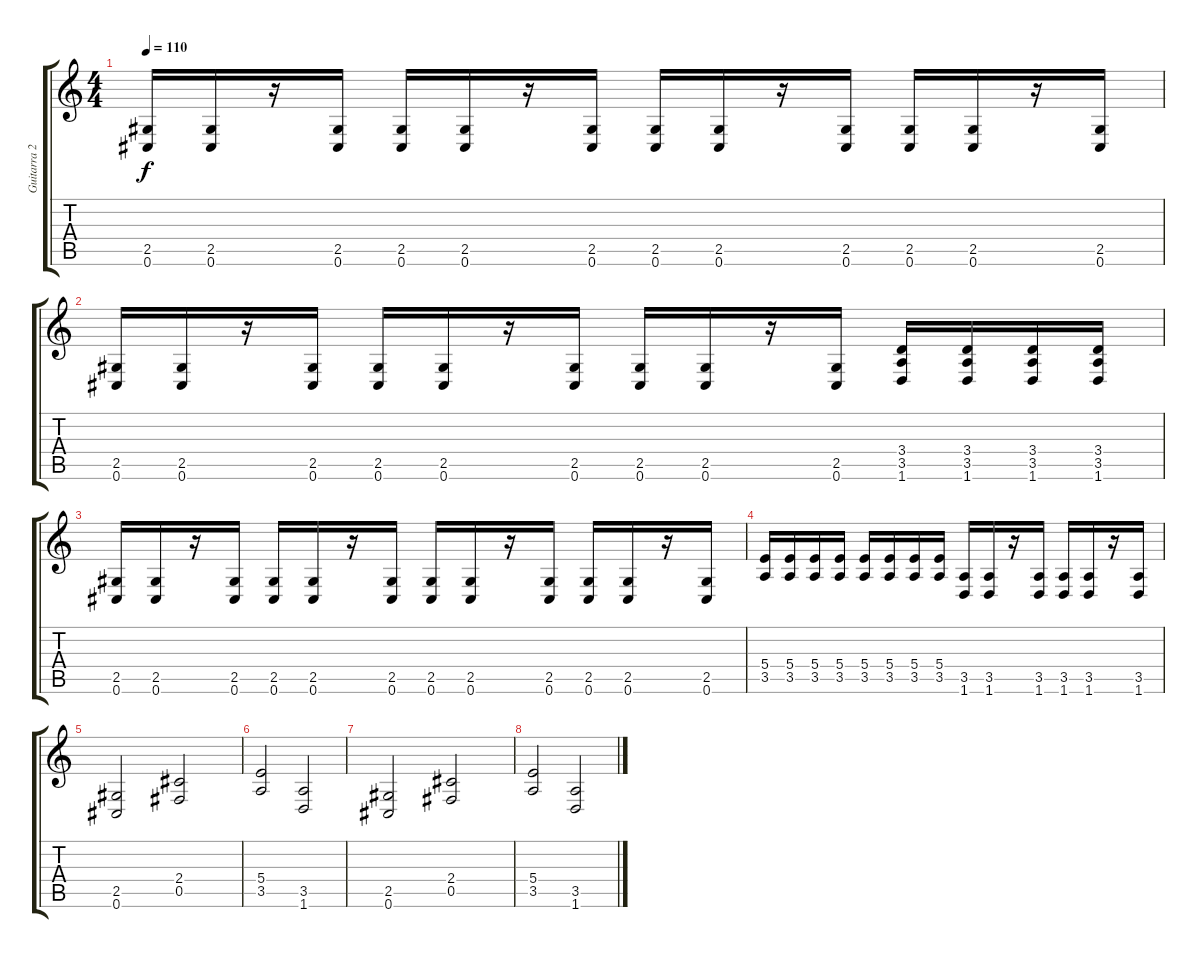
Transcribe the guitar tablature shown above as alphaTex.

\track ("Guitarra 2" "Guitarra 2") {instrument distortionguitar}
\staff {score tabs}
\tuning (Db4 Ab3 E3 B2 Gb2 Db2) {hide}
\ts (4 4)
\tempo 110
\clef g2
\ks c
(2.5 0.6).16{dy f instrument distortionguitar} (2.5 0.6).16 r.16 (2.5 0.6).16 (2.5 0.6).16 (2.5 0.6).16 r.16 (2.5 0.6).16 (2.5 0.6).16 (2.5 0.6).16 r.16 (2.5 0.6).16 (2.5 0.6).16 (2.5 0.6).16 r.16 (2.5 0.6).16 |
(2.5 0.6).16 (2.5 0.6).16 r.16 (2.5 0.6).16 (2.5 0.6).16 (2.5 0.6).16 r.16 (2.5 0.6).16 (2.5 0.6).16 (2.5 0.6).16 r.16 (2.5 0.6).16 (3.4 3.5 1.6).16 (3.4 3.5 1.6).16 (3.4 3.5 1.6).16 (3.4 3.5 1.6).16 |
(2.5 0.6).16 (2.5 0.6).16 r.16 (2.5 0.6).16 (2.5 0.6).16 (2.5 0.6).16 r.16 (2.5 0.6).16 (2.5 0.6).16 (2.5 0.6).16 r.16 (2.5 0.6).16 (2.5 0.6).16 (2.5 0.6).16 r.16 (2.5 0.6).16 |
(5.4 3.5).16 (5.4 3.5).16 (5.4 3.5).16 (5.4 3.5).16 (5.4 3.5).16 (5.4 3.5).16 (5.4 3.5).16 (5.4 3.5).16 (3.5 1.6).16 (3.5 1.6).16 r.16 (3.5 1.6).16 (3.5 1.6).16 (3.5 1.6).16 r.16 (3.5 1.6).16 |
(2.5 0.6).2 (2.4 0.5).2 |
(5.4 3.5).2 (3.5 1.6).2 |
(2.5 0.6).2 (2.4 0.5).2 |
(5.4 3.5).2 (3.5 1.6).2
